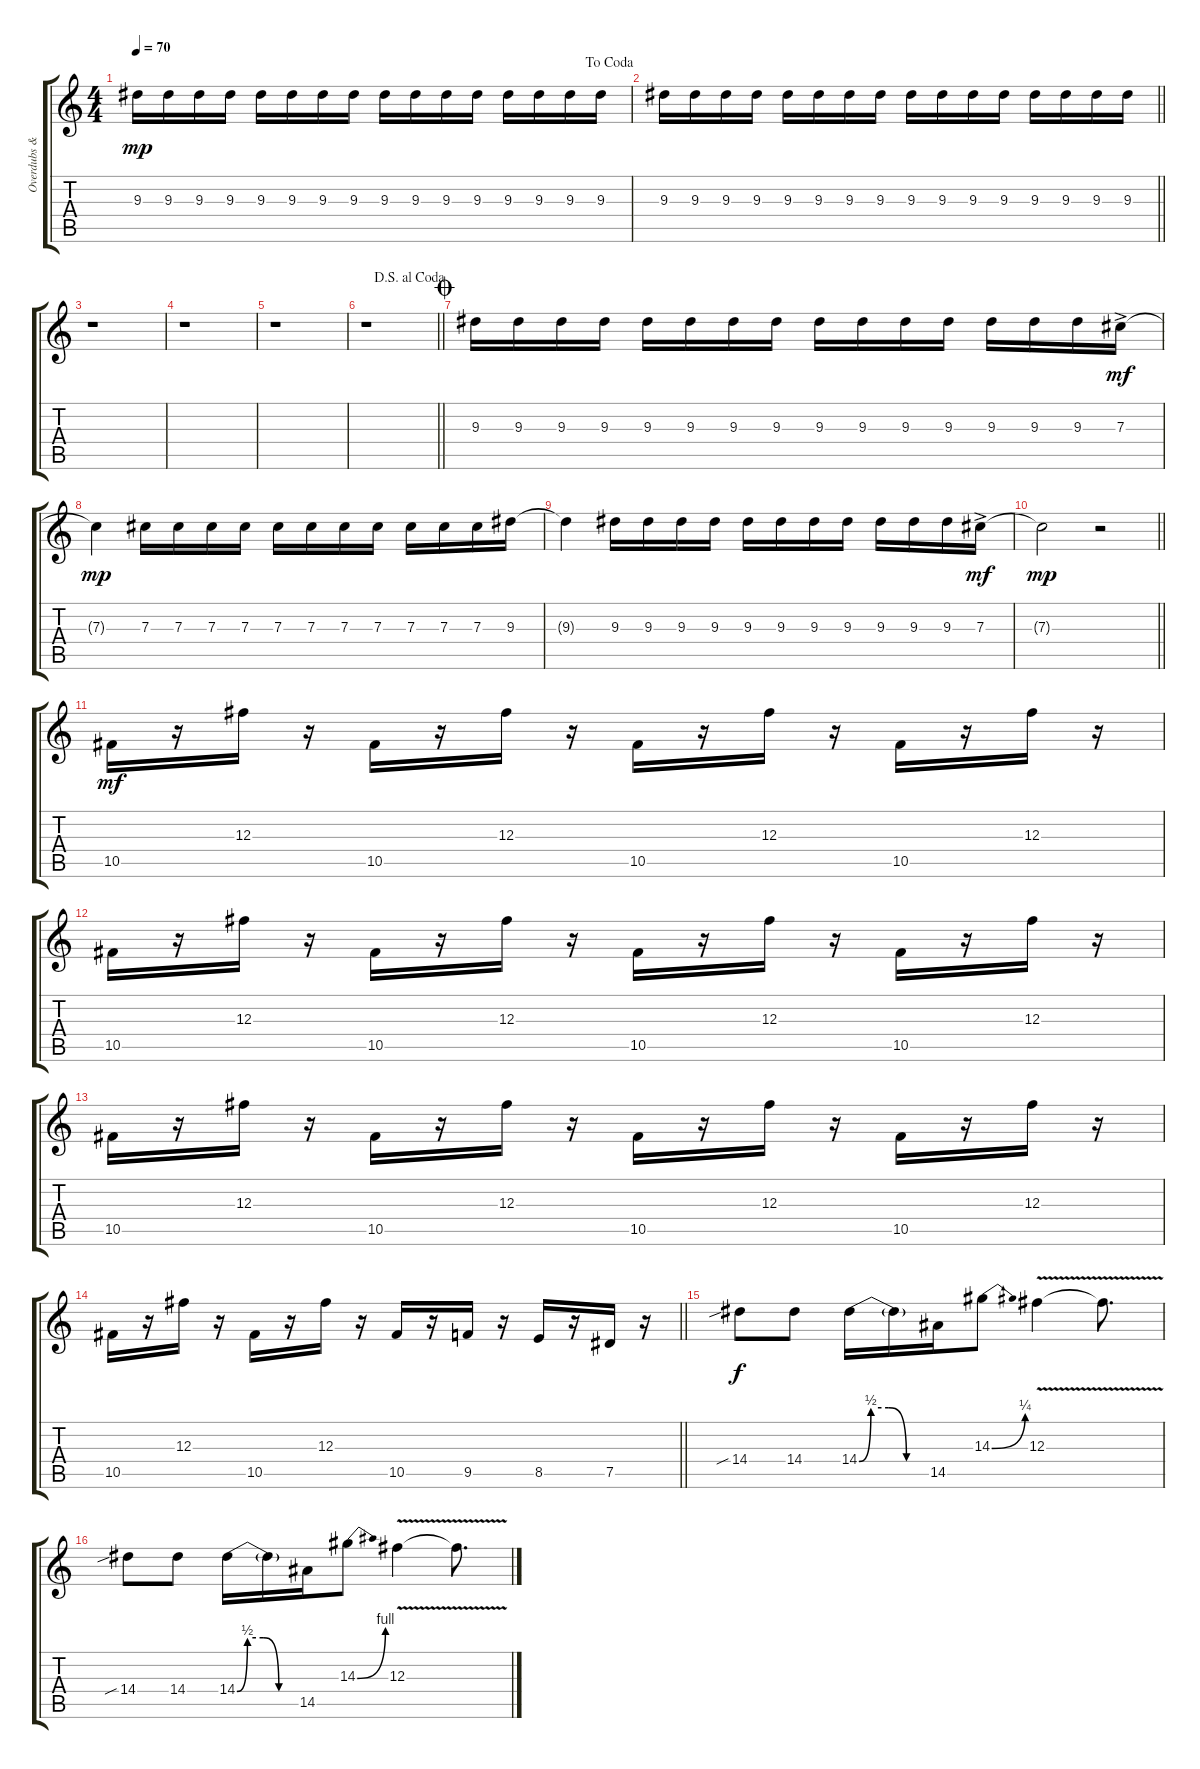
\track ("Overdubs & Lead" "Overdubs &") {instrument distortionguitar}
\staff {score tabs}
\tuning (Eb4 Bb3 Gb3 Db3 Ab2 Db2) {hide}
\ts (4 4)
\jump dacoda
\tempo 70
\clef g2
\ks c
9.3.16{dy mp} 9.3.16 9.3.16 9.3.16 9.3.16 9.3.16 9.3.16 9.3.16 9.3.16 9.3.16 9.3.16 9.3.16 9.3.16 9.3.16 9.3.16 9.3.16 |
\barLineRight lightlight
9.3.16 9.3.16 9.3.16 9.3.16 9.3.16 9.3.16 9.3.16 9.3.16 9.3.16 9.3.16 9.3.16 9.3.16 9.3.16 9.3.16 9.3.16 9.3.16 |
r.1 |
r.1 |
r.1 |
\jump dalsegnoalcoda
\barLineRight lightlight
r.1 |
\jump coda
9.3.16 9.3.16 9.3.16 9.3.16 9.3.16 9.3.16 9.3.16 9.3.16 9.3.16 9.3.16 9.3.16 9.3.16 9.3.16 9.3.16 9.3.16 7.3{ac}.16{dy mf} |
7.3{t}.4{dy mp} 7.3.16 7.3.16 7.3.16 7.3.16 7.3.16 7.3.16 7.3.16 7.3.16 7.3.16 7.3.16 7.3.16 9.3.16 |
9.3{t}.4 9.3.16 9.3.16 9.3.16 9.3.16 9.3.16 9.3.16 9.3.16 9.3.16 9.3.16 9.3.16 9.3.16 7.3{ac}.16{dy mf} |
\barLineRight lightlight
7.3{t}.2{dy mp} r.2 |
10.5.16{dy mf} r.16 12.3.16 r.16 10.5.16 r.16 12.3.16 r.16 10.5.16 r.16 12.3.16 r.16 10.5.16 r.16 12.3.16 r.16 |
10.5.16 r.16 12.3.16 r.16 10.5.16 r.16 12.3.16 r.16 10.5.16 r.16 12.3.16 r.16 10.5.16 r.16 12.3.16 r.16 |
10.5.16 r.16 12.3.16 r.16 10.5.16 r.16 12.3.16 r.16 10.5.16 r.16 12.3.16 r.16 10.5.16 r.16 12.3.16 r.16 |
\barLineRight lightlight
10.5.16 r.16 12.3.16 r.16 10.5.16 r.16 12.3.16 r.16 10.5.16 r.16 9.5.16 r.16 8.5.16 r.16 7.5.16 r.16 |
14.4{sib}.8{dy f} 14.4.8 14.4{be (custom 0 0 10 2 25 2 40 0 60 0)}.16 14.4{t}.16 14.5.16 14.3{be (bend 0 0 60 1)}.8 12.3{v}.4 12.3{v t}.8{d} |
14.4{sib}.8 14.4.8 14.4{be (custom 0 0 10 2 25 2 40 0 60 0)}.16 14.4{t}.16 14.5.16 14.3{be (bend 0 0 60 4)}.8 12.3{v}.4 12.3{v t}.8{d}
